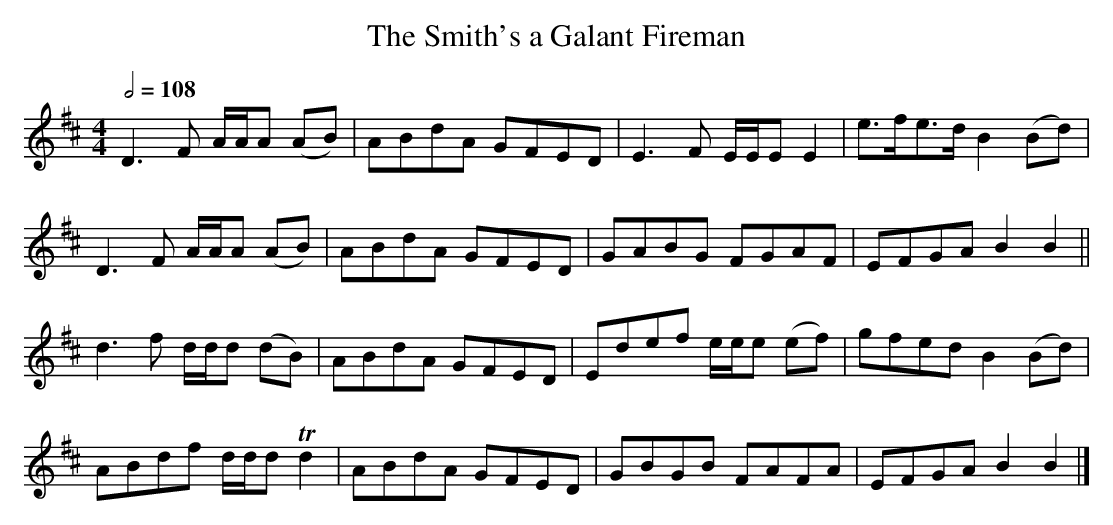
X:1
T:The Smith's a Galant Fireman
M:4/4
L:1/8
Q:1/2=108
K:D
D3 F A/A/A (AB)|ABdA GFED|E3 F E/E/E  E2 |e>fe>d B2(Bd)|
D3 F A/A/A (AB)|ABdA GFED|GABG FGAF      |EFGA   B2 B2||
d3 f d/d/d (dB)|ABdA GFED|Edef e/e/e (ef)|gfed   B2(Bd)|
ABdf d/d/d Td2 |ABdA GFED|GBGB FAFA      |EFGA   B2 B2|]
